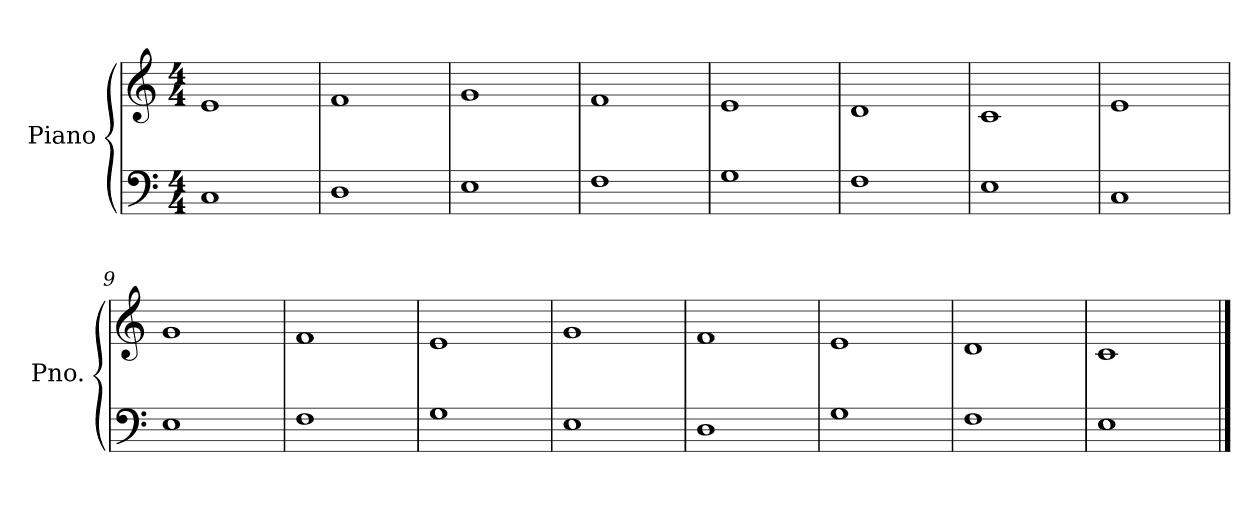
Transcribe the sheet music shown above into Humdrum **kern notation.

**kern	**kern
*part1	*part1
*staff2	*staff1
*I"Piano	*
*I'Pno.	*
*clefF4	*clefG2
*k[]	*k[]
*M4/4	*M4/4
=1	=1
1C	1e
=2	=2
1D	1f
=3	=3
1E	1g
=4	=4
1F	1f
=5	=5
1G	1e
=6	=6
1F	1d
=7	=7
1E	1c
=8	=8
1C	1e
!!LO:LB:g=z
=9	=9
1E	1g
=10	=10
1F	1f
=11	=11
1G	1e
=12	=12
1E	1g
=13	=13
1D	1f
=14	=14
1G	1e
=15	=15
1F	1d
=16	=16
1E	1c
==	==
*-	*-
